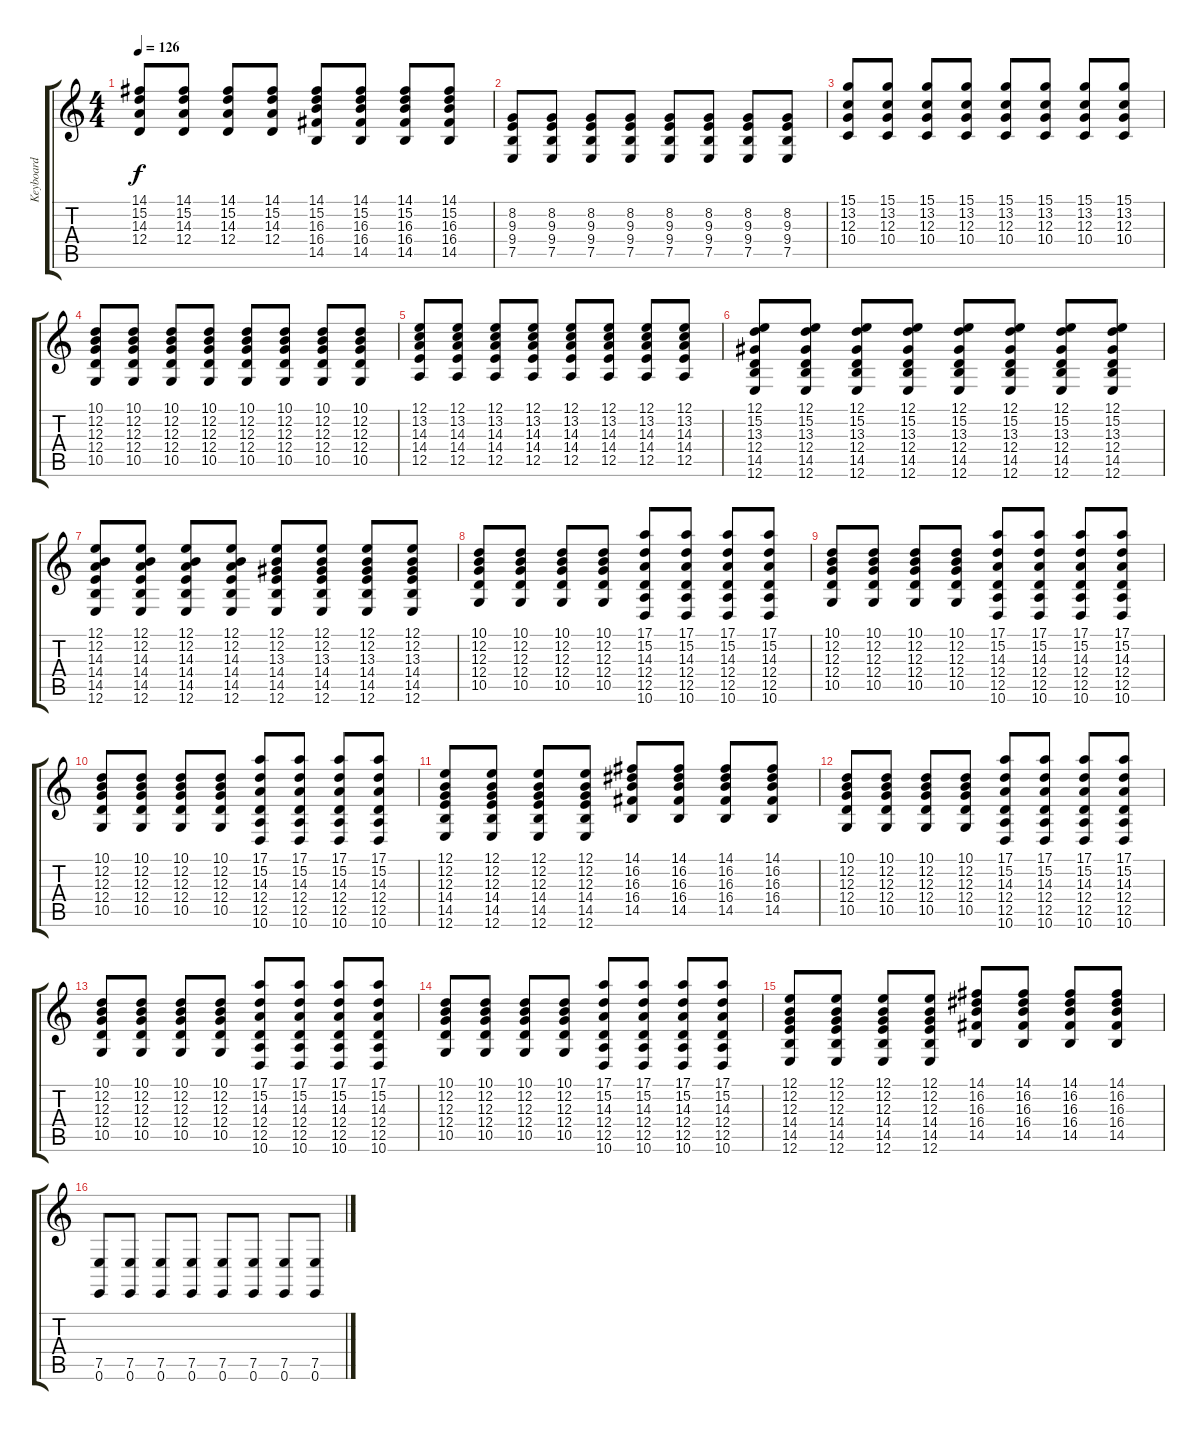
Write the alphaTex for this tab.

\track ("Keyboard" "Keyboard") {instrument lead1square}
\staff {score tabs}
\tuning (E4 B3 G3 D3 A2 E2) {hide}
\ts (4 4)
\tempo 126
\clef g2
\ks c
(14.1 15.2 14.3 12.4).8{dy f} (14.1 15.2 14.3 12.4).8 (14.1 15.2 14.3 12.4).8 (14.1 15.2 14.3 12.4).8 (14.1 15.2 16.3 16.4 14.5).8 (14.1 15.2 16.3 16.4 14.5).8 (14.1 15.2 16.3 16.4 14.5).8 (14.1 15.2 16.3 16.4 14.5).8 |
(8.2 9.3 9.4 7.5).8 (8.2 9.3 9.4 7.5).8 (8.2 9.3 9.4 7.5).8 (8.2 9.3 9.4 7.5).8 (8.2 9.3 9.4 7.5).8 (8.2 9.3 9.4 7.5).8 (8.2 9.3 9.4 7.5).8 (8.2 9.3 9.4 7.5).8 |
(15.1 13.2 12.3 10.4).8 (15.1 13.2 12.3 10.4).8 (15.1 13.2 12.3 10.4).8 (15.1 13.2 12.3 10.4).8 (15.1 13.2 12.3 10.4).8 (15.1 13.2 12.3 10.4).8 (15.1 13.2 12.3 10.4).8 (15.1 13.2 12.3 10.4).8 |
(10.1 12.2 12.3 12.4 10.5).8 (10.1 12.2 12.3 12.4 10.5).8 (10.1 12.2 12.3 12.4 10.5).8 (10.1 12.2 12.3 12.4 10.5).8 (10.1 12.2 12.3 12.4 10.5).8 (10.1 12.2 12.3 12.4 10.5).8 (10.1 12.2 12.3 12.4 10.5).8 (10.1 12.2 12.3 12.4 10.5).8 |
(12.1 13.2 14.3 14.4 12.5).8 (12.1 13.2 14.3 14.4 12.5).8 (12.1 13.2 14.3 14.4 12.5).8 (12.1 13.2 14.3 14.4 12.5).8 (12.1 13.2 14.3 14.4 12.5).8 (12.1 13.2 14.3 14.4 12.5).8 (12.1 13.2 14.3 14.4 12.5).8 (12.1 13.2 14.3 14.4 12.5).8 |
(12.1 15.2 13.3 12.4 14.5 12.6).8 (12.1 15.2 13.3 12.4 14.5 12.6).8 (12.1 15.2 13.3 12.4 14.5 12.6).8 (12.1 15.2 13.3 12.4 14.5 12.6).8 (12.1 15.2 13.3 12.4 14.5 12.6).8 (12.1 15.2 13.3 12.4 14.5 12.6).8 (12.1 15.2 13.3 12.4 14.5 12.6).8 (12.1 15.2 13.3 12.4 14.5 12.6).8 |
(12.1 12.2 14.3 14.4 14.5 12.6).8 (12.1 12.2 14.3 14.4 14.5 12.6).8 (12.1 12.2 14.3 14.4 14.5 12.6).8 (12.1 12.2 14.3 14.4 14.5 12.6).8 (12.1 12.2 13.3 14.4 14.5 12.6).8 (12.1 12.2 13.3 14.4 14.5 12.6).8 (12.1 12.2 13.3 14.4 14.5 12.6).8 (12.1 12.2 13.3 14.4 14.5 12.6).8 |
(10.1 12.2 12.3 12.4 10.5).8 (10.1 12.2 12.3 12.4 10.5).8 (10.1 12.2 12.3 12.4 10.5).8 (10.1 12.2 12.3 12.4 10.5).8 (17.1 15.2 14.3 12.4 12.5 10.6).8 (17.1 15.2 14.3 12.4 12.5 10.6).8 (17.1 15.2 14.3 12.4 12.5 10.6).8 (17.1 15.2 14.3 12.4 12.5 10.6).8 |
(10.1 12.2 12.3 12.4 10.5).8 (10.1 12.2 12.3 12.4 10.5).8 (10.1 12.2 12.3 12.4 10.5).8 (10.1 12.2 12.3 12.4 10.5).8 (17.1 15.2 14.3 12.4 12.5 10.6).8 (17.1 15.2 14.3 12.4 12.5 10.6).8 (17.1 15.2 14.3 12.4 12.5 10.6).8 (17.1 15.2 14.3 12.4 12.5 10.6).8 |
(10.1 12.2 12.3 12.4 10.5).8 (10.1 12.2 12.3 12.4 10.5).8 (10.1 12.2 12.3 12.4 10.5).8 (10.1 12.2 12.3 12.4 10.5).8 (17.1 15.2 14.3 12.4 12.5 10.6).8 (17.1 15.2 14.3 12.4 12.5 10.6).8 (17.1 15.2 14.3 12.4 12.5 10.6).8 (17.1 15.2 14.3 12.4 12.5 10.6).8 |
(12.1 12.2 12.3 14.4 14.5 12.6).8 (12.1 12.2 12.3 14.4 14.5 12.6).8 (12.1 12.2 12.3 14.4 14.5 12.6).8 (12.1 12.2 12.3 14.4 14.5 12.6).8 (14.1 16.2 16.3 16.4 14.5).8 (14.1 16.2 16.3 16.4 14.5).8 (14.1 16.2 16.3 16.4 14.5).8 (14.1 16.2 16.3 16.4 14.5).8 |
(10.1 12.2 12.3 12.4 10.5).8 (10.1 12.2 12.3 12.4 10.5).8 (10.1 12.2 12.3 12.4 10.5).8 (10.1 12.2 12.3 12.4 10.5).8 (17.1 15.2 14.3 12.4 12.5 10.6).8 (17.1 15.2 14.3 12.4 12.5 10.6).8 (17.1 15.2 14.3 12.4 12.5 10.6).8 (17.1 15.2 14.3 12.4 12.5 10.6).8 |
(10.1 12.2 12.3 12.4 10.5).8 (10.1 12.2 12.3 12.4 10.5).8 (10.1 12.2 12.3 12.4 10.5).8 (10.1 12.2 12.3 12.4 10.5).8 (17.1 15.2 14.3 12.4 12.5 10.6).8 (17.1 15.2 14.3 12.4 12.5 10.6).8 (17.1 15.2 14.3 12.4 12.5 10.6).8 (17.1 15.2 14.3 12.4 12.5 10.6).8 |
(10.1 12.2 12.3 12.4 10.5).8 (10.1 12.2 12.3 12.4 10.5).8 (10.1 12.2 12.3 12.4 10.5).8 (10.1 12.2 12.3 12.4 10.5).8 (17.1 15.2 14.3 12.4 12.5 10.6).8 (17.1 15.2 14.3 12.4 12.5 10.6).8 (17.1 15.2 14.3 12.4 12.5 10.6).8 (17.1 15.2 14.3 12.4 12.5 10.6).8 |
(12.1 12.2 12.3 14.4 14.5 12.6).8 (12.1 12.2 12.3 14.4 14.5 12.6).8 (12.1 12.2 12.3 14.4 14.5 12.6).8 (12.1 12.2 12.3 14.4 14.5 12.6).8 (14.1 16.2 16.3 16.4 14.5).8 (14.1 16.2 16.3 16.4 14.5).8 (14.1 16.2 16.3 16.4 14.5).8 (14.1 16.2 16.3 16.4 14.5).8 |
(7.5 0.6).8 (7.5 0.6).8 (7.5 0.6).8 (7.5 0.6).8 (7.5 0.6).8 (7.5 0.6).8 (7.5 0.6).8 (7.5 0.6).8
